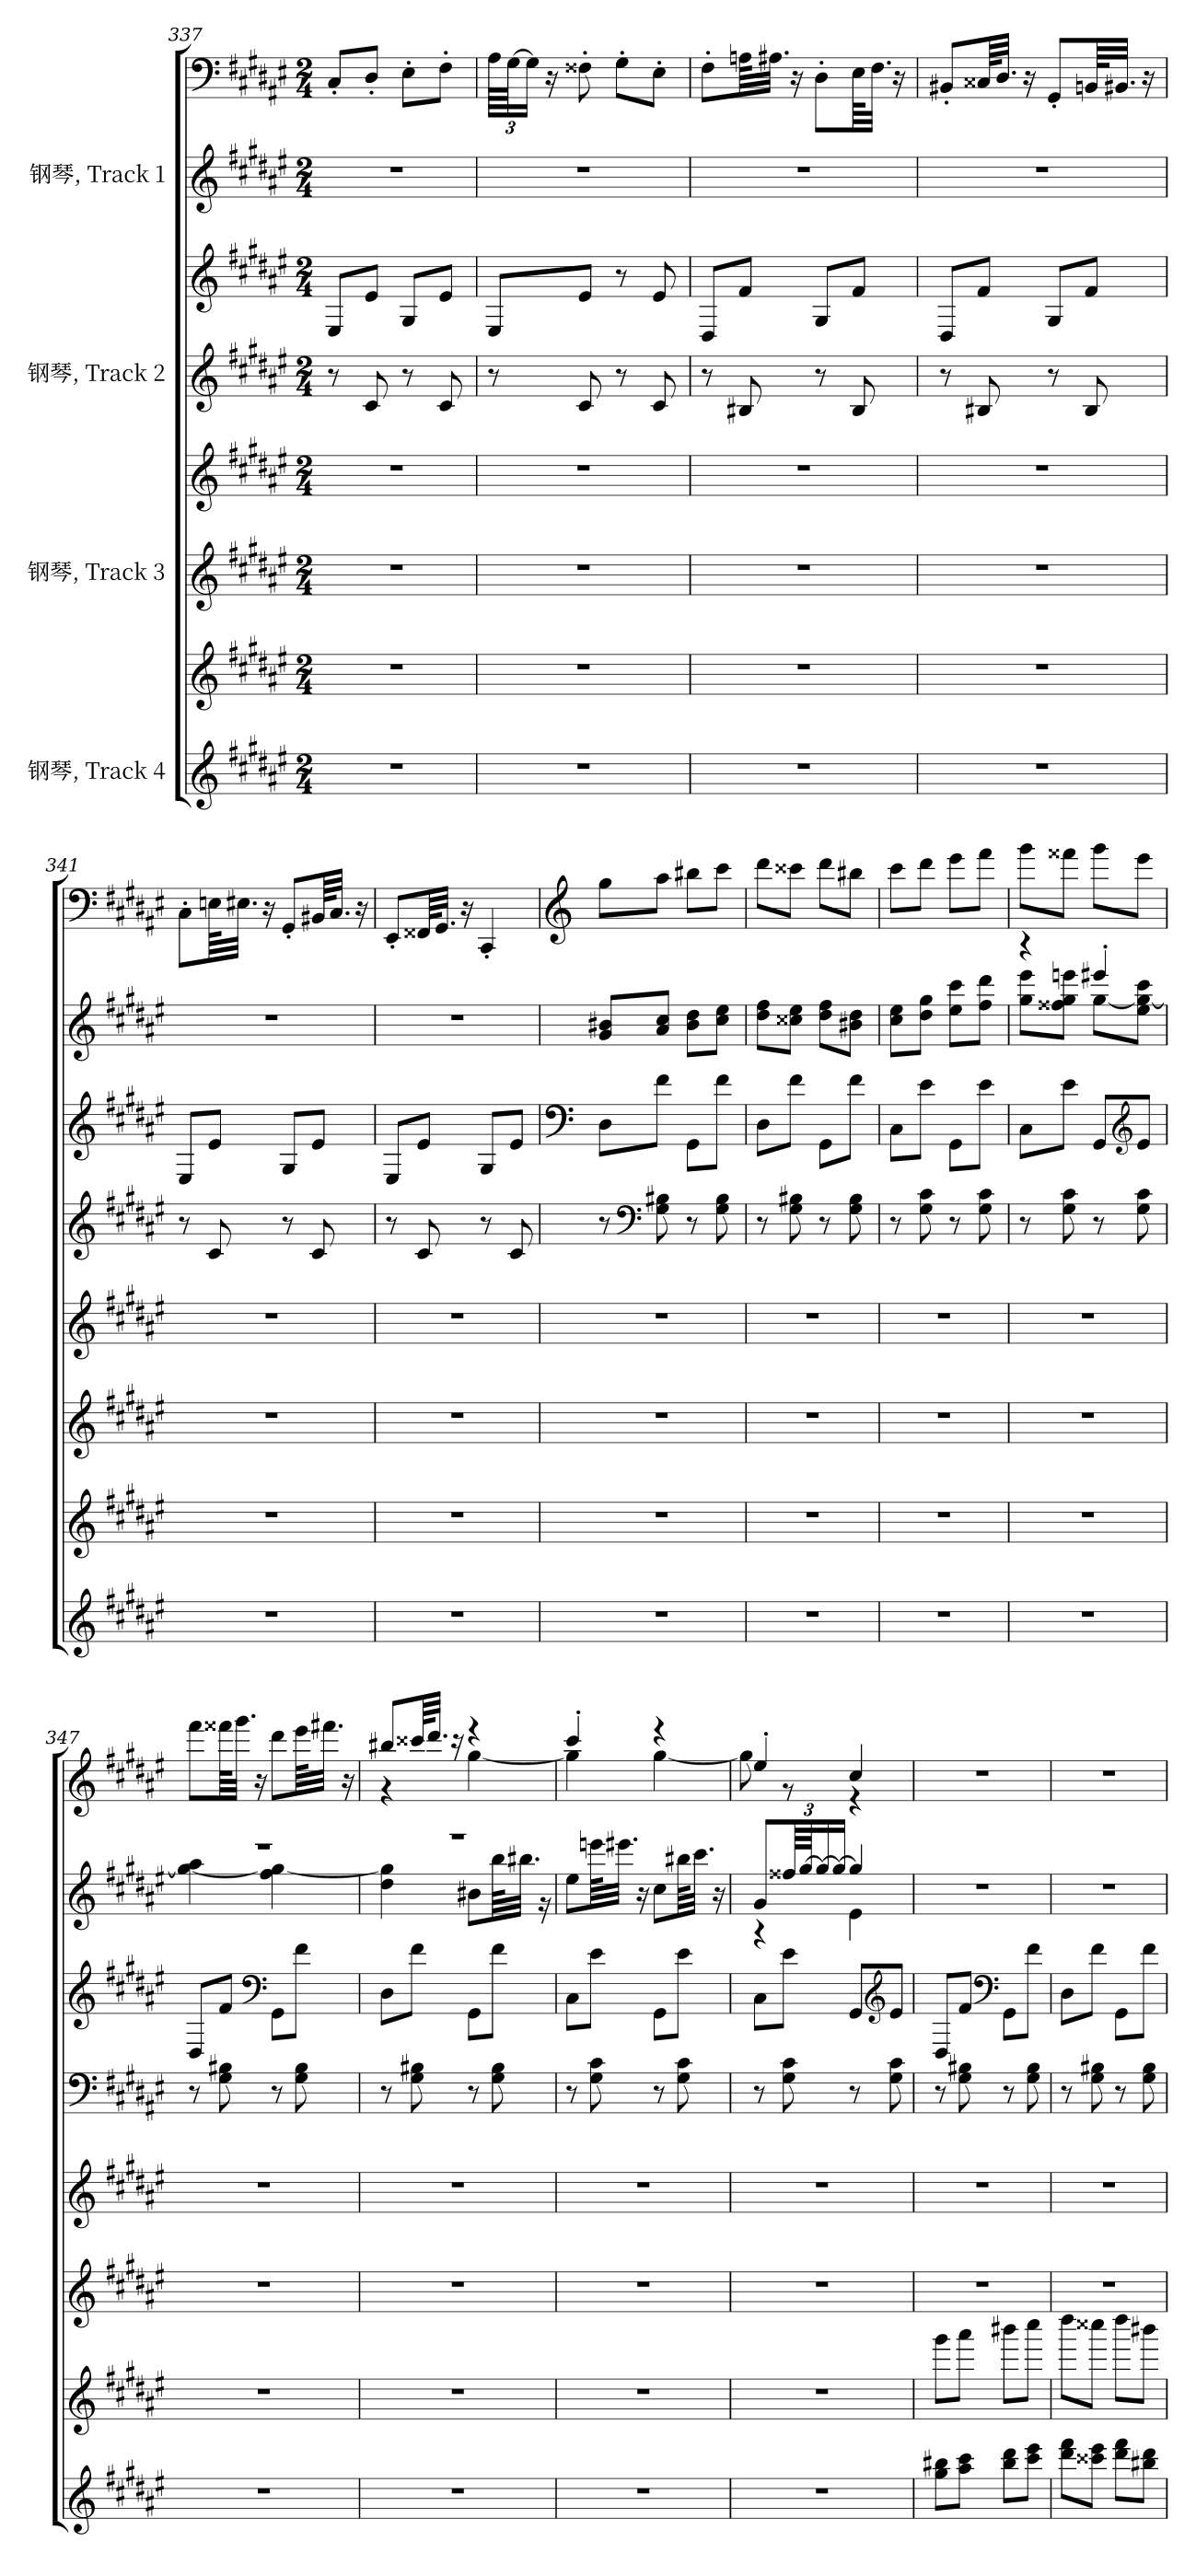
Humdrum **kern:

**kern	**kern	**kern	**kern	**kern	**kern	**kern	**kern
*part4	*part4	*part3	*part3	*part2	*part2	*part1	*part1
*staff8	*staff7	*staff6	*staff5	*staff4	*staff3	*staff2	*staff1
*I"钢琴, Track 4	*	*I"钢琴, Track 3	*	*I"钢琴, Track 2	*	*I"钢琴, Track 1	*
*clefG2	*clefG2	*clefG2	*clefG2	*clefG2	*clefG2	*clefG2	*clefF4
*k[f#c#g#d#a#e#]	*k[f#c#g#d#a#e#]	*k[f#c#g#d#a#e#]	*k[f#c#g#d#a#e#]	*k[f#c#g#d#a#e#]	*k[f#c#g#d#a#e#]	*k[f#c#g#d#a#e#]	*k[f#c#g#d#a#e#]
*M2/4	*M2/4	*M2/4	*M2/4	*M2/4	*M2/4	*M2/4	*M2/4
=337	=337	=337	=337	=337	=337	=337	=337
2r	2r	2r	2r	8r	8E#/L	2r	8C#'/L
.	.	.	.	8c#/	8e#/J	.	8D#'/J
.	.	.	.	8r	8G#/L	.	8E#'\L
.	.	.	.	8c#/	8e#/J	.	8F#'\J
=338	=338	=338	=338	=338	=338	=338	=338
*	*	*	*	*	*	*	*Xbrackettup
2r	2r	2r	2r	8r	8E#/L	2r	96A#\LLLL
.	.	.	.	.	.	.	[96G#\JJ
.	.	.	.	.	.	.	24G#\JJ]
.	.	.	.	.	.	.	16r
.	.	.	.	8c#/	8e#/J	.	8F##X'\
.	.	.	.	8r	8r	.	8G#'\L
.	.	.	.	8c#/	8e#/	.	8E#'\J
!!LO:PB:g=z
=339	=339	=339	=339	=339	=339	=339	=339
2r	2r	2r	2r	8r	8D#/L	2r	8F#'\L
.	.	.	.	8B#X/	8f#/J	.	64An\KLL
.	.	.	.	.	.	.	32.A#X\JJJ
.	.	.	.	.	.	.	16r
.	.	.	.	8r	8G#/L	.	8D#'\L
.	.	.	.	8B#/	8f#/J	.	64E#\KLL
.	.	.	.	.	.	.	32.F#\JJJ
.	.	.	.	.	.	.	16r
=340	=340	=340	=340	=340	=340	=340	=340
2r	2r	2r	2r	8r	8D#/L	2r	8BB#X'/L
.	.	.	.	8B#X/	8f#/J	.	64C##X/KLL
.	.	.	.	.	.	.	32.D#/JJJ
.	.	.	.	.	.	.	16r
.	.	.	.	8r	8G#/L	.	8GG#'/L
.	.	.	.	8B#/	8f#/J	.	64BBn/KLL
.	.	.	.	.	.	.	32.BB#X/JJJ
.	.	.	.	.	.	.	16r
=341	=341	=341	=341	=341	=341	=341	=341
2r	2r	2r	2r	8r	8E#/L	2r	8C#'\L
.	.	.	.	8c#/	8e#/J	.	64En\KLL
.	.	.	.	.	.	.	32.E#X\JJJ
.	.	.	.	.	.	.	16r
.	.	.	.	8r	8G#/L	.	8GG#'/L
.	.	.	.	8c#/	8e#/J	.	64BB#X/KLL
.	.	.	.	.	.	.	32.C#/JJJ
.	.	.	.	.	.	.	16r
!!LO:PB:g=z
=342	=342	=342	=342	=342	=342	=342	=342
2r	2r	2r	2r	8r	8E#/L	2r	8EE#'/L
.	.	.	.	8c#/	8e#/J	.	64FF##X/KLL
.	.	.	.	.	.	.	32.GG#/JJJ
.	.	.	.	.	.	.	16r
.	.	.	.	8r	8G#/L	.	4CC#'/
.	.	.	.	8c#/	8e#/J	.	.
=343	=343	=343	=343	=343	=343	=343	=343
*	*	*	*	*	*clefF4	*	*clefG2
2r	2r	2r	2r	8r	8D#\L	8g#/ 8b#X/L	8gg#\L
*	*	*	*	*clefF4	*	*	*
.	.	.	.	8G#\ 8B#X\	8f#\J	8a#/ 8cc#/J	8aa#\J
.	.	.	.	8r	8GG#\L	8b#\ 8dd#\L	8bb#X\L
.	.	.	.	8G#\ 8B#\	8f#\J	8cc#\ 8ee#\J	8ccc#\J
=344	=344	=344	=344	=344	=344	=344	=344
2r	2r	2r	2r	8r	8D#\L	8dd#\ 8ff#\L	8ddd#\L
.	.	.	.	8G#\ 8B#X\	8f#\J	8cc##X\ 8ee#\J	8ccc##X\J
.	.	.	.	8r	8GG#\L	8dd#\ 8ff#\L	8ddd#\L
.	.	.	.	8G#\ 8B#\	8f#\J	8b#X\ 8dd#\J	8bb#X\J
=345	=345	=345	=345	=345	=345	=345	=345
2r	2r	2r	2r	8r	8C#\L	8cc#\ 8ee#\L	8ccc#\L
.	.	.	.	8G#\ 8c#\	8e#\J	8dd#\ 8gg#\J	8ddd#\J
.	.	.	.	8r	8GG#\L	8ee#\ 8ccc#\L	8eee#\L
.	.	.	.	8G#\ 8c#\	8e#\J	8ff#\ 8ddd#\J	8fff#\J
!!LO:PB:g=z
=346	=346	=346	=346	=346	=346	=346	=346
*	*	*	*	*	*	*^	*
2r	2r	2r	2r	8r	8C#\L	4r	8gg#\ 8eee#\L	8ggg#\L
.	.	.	.	8G#\ 8c#\	8e#\J	.	8ff##X\ 8gg#\ 8eeen\J	8fff##X\J
.	.	.	.	8r	8GG#/L	4eee#X'/	[8gg#\L	8ggg#\L
*	*	*	*	*	*clefG2	*	*	*
.	.	.	.	8G#\ 8c#\	8e#/J	.	8ee#\ 8gg#\_ 8ccc#\J	8eee#\J
=347	=347	=347	=347	=347	=347	=347	=347	=347
2r	2r	2r	2r	8r	8D#/L	2r	4gg#\_ 4aa#\	8fff#\L
.	.	.	.	8G#\ 8B#X\	8f#/J	.	.	64fff##X\KLL
.	.	.	.	.	.	.	.	32.ggg#\JJJ
.	.	.	.	.	.	.	.	16r
*	*	*	*	*	*clefF4	*	*	*
.	.	.	.	8r	8GG#\L	.	4ff#\ 4gg#\_	8ddd#\L
.	.	.	.	8G#\ 8B#\	8f#\J	.	.	64eee#\KLL
.	.	.	.	.	.	.	.	32.fff#X\JJJ
.	.	.	.	.	.	.	.	16r
=348	=348	=348	=348	=348	=348	=348	=348	=348
*	*	*	*	*	*	*	*	*^
2r	2r	2r	2r	8r	8D#\L	2r	4dd#\ 4gg#\]	8bb#X/L	4r
.	.	.	.	8G#\ 8B#X\	8f#\J	.	.	64ccc##X/KLL	.
.	.	.	.	.	.	.	.	32.ddd#/JJJ	.
.	.	.	.	.	.	.	.	16r	.
.	.	.	.	8r	8GG#\L	.	8b#X\L	4r	[4gg#\
.	.	.	.	8G#\ 8B#\	8f#\J	.	64bb\KLL	.	.
.	.	.	.	.	.	.	32.bb#X\JJJ	.	.
.	.	.	.	.	.	.	16r	.	.
*	*	*	*	*	*	*v	*v	*	*
!!LO:PB:g=z	!!
=349	=349	=349	=349	=349	=349	=349	=349	=349
2r	2r	2r	2r	8r	8C#\L	8ee#\L	4ccc#'/	4gg#\]
.	.	.	.	8G#\ 8c#\	8e#\J	64eeen\KLL	.	.
.	.	.	.	.	.	32.eee#X\JJJ	.	.
.	.	.	.	.	.	16r	.	.
.	.	.	.	8r	8GG#\L	8cc#\L	4r	[4gg#\
.	.	.	.	8G#\ 8c#\	8e#\J	64bb#X\KLL	.	.
.	.	.	.	.	.	32.ccc#\JJJ	.	.
.	.	.	.	.	.	16r	.	.
=350	=350	=350	=350	=350	=350	=350	=350	=350
*	*	*	*	*	*	*^	*	*
2r	2r	2r	2r	8r	8C#\L	8g#/L	4r	4ee#'/	8gg#\]
*	*	*	*	*	*	*Xbrackettup	*	*	*
.	.	.	.	8G#\ 8c#\	8e#\J	96ff##X/LLL	.	.	8r
.	.	.	.	.	.	[96gg#/JJ	.	.	.
.	.	.	.	.	.	24gg#/_	.	.	.
.	.	.	.	.	.	16gg#/JJ_	.	.	.
.	.	.	.	8r	8GG#/L	4gg#/]	4e#\	4cc#/	4r
*	*	*	*	*	*clefG2	*	*	*	*
.	.	.	.	8G#\ 8c#\	8e#/J	.	.	.	.
*	*	*	*	*	*	*v	*v	*	*
*	*	*	*	*	*	*	*v	*v
=351	=351	=351	=351	=351	=351	=351	=351
8gg#\ 8bb#X\L	8ggg#\L	2r	2r	8r	8D#/L	2r	2r
8aa#\ 8ccc#\J	8aaa#\J	.	.	8G#\ 8B#X\	8f#/J	.	.
*	*	*	*	*	*clefF4	*	*
8bb#\ 8ddd#\L	8bbb#X\L	.	.	8r	8GG#\L	.	.
8ccc#\ 8eee#\J	8cccc#\J	.	.	8G#\ 8B#\	8f#\J	.	.
=352	=352	=352	=352	=352	=352	=352	=352
8ddd#\ 8fff#\L	8dddd#\L	2r	2r	8r	8D#\L	2r	2r
8ccc##X\ 8eee#\J	8cccc##X\J	.	.	8G#\ 8B#X\	8f#\J	.	.
8ddd#\ 8fff#\L	8dddd#\L	.	.	8r	8GG#\L	.	.
8bb#X\ 8ddd#\J	8bbb#X\J	.	.	8G#\ 8B#\	8f#\J	.	.
=	=	=	=	=	=	=	=
*-	*-	*-	*-	*-	*-	*-	*-
